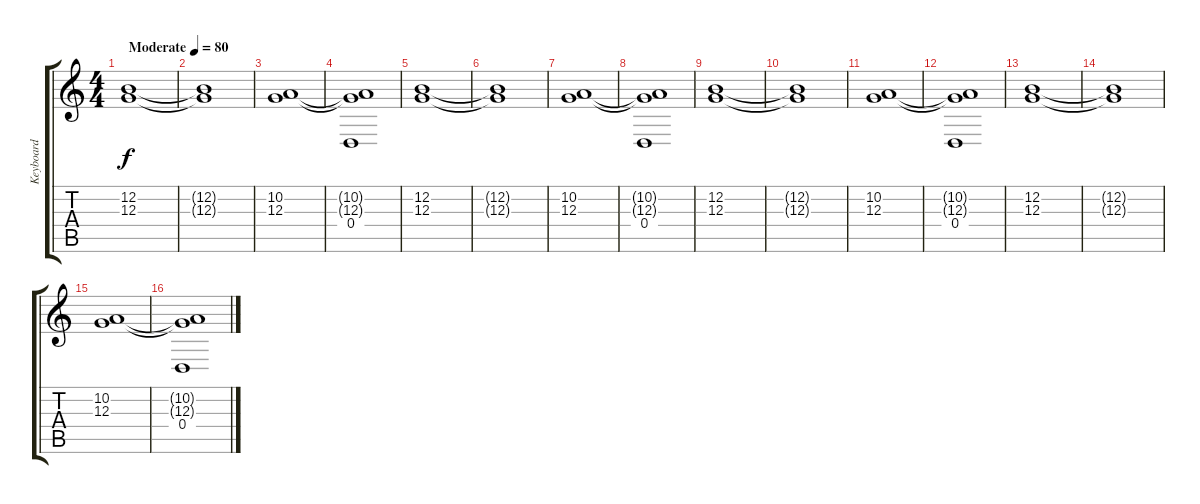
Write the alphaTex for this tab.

\track ("Keyboard" "Keyboard") {instrument pad2warm}
\staff {score tabs}
\tuning (E4 B3 G3 D3 A2 E2) {hide}
\ts (4 4)
\tempo (80 "Moderate")
\clef g2
\ks c
(12.2 12.3).1{dy f instrument pad2warm} |
(12.2{t} 12.3{t}).1 |
(10.2 12.3).1 |
(10.2{t} 12.3{t} 0.4).1 |
(12.2 12.3).1 |
(12.2{t} 12.3{t}).1 |
(10.2 12.3).1 |
(10.2{t} 12.3{t} 0.4).1 |
(12.2 12.3).1 |
(12.2{t} 12.3{t}).1 |
(10.2 12.3).1 |
(10.2{t} 12.3{t} 0.4).1 |
(12.2 12.3).1 |
(12.2{t} 12.3{t}).1 |
(10.2 12.3).1 |
(10.2{t} 12.3{t} 0.4).1
